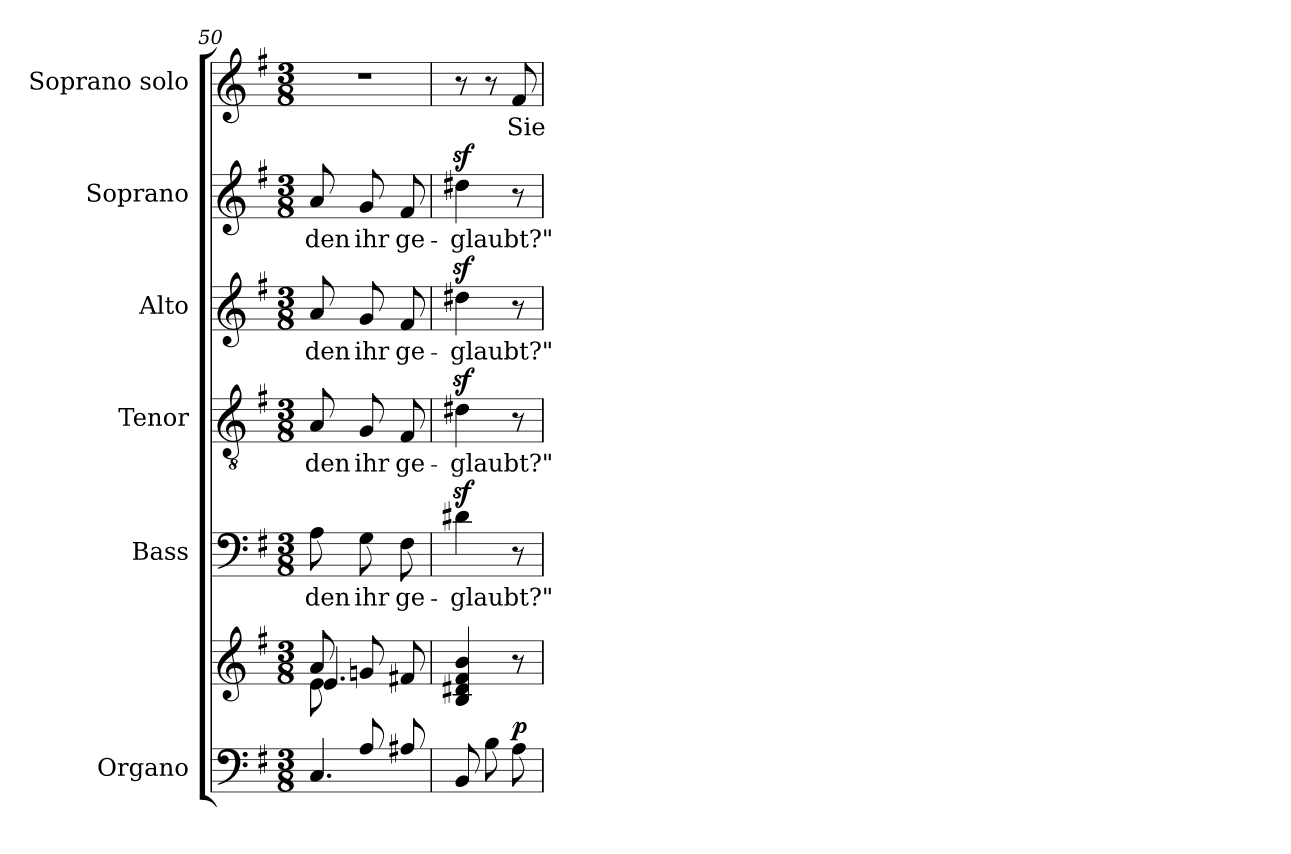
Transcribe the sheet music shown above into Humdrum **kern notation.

**kern	**kern	**dynam	**kern	**text	**kern	**text	**kern	**text	**kern	**text	**kern	**text
*part6	*part6	*part6	*part5	*part5	*part4	*part4	*part3	*part3	*part2	*part2	*part1	*part1
*staff7	*staff6	*staff6/7	*staff5	*staff5	*staff4	*staff4	*staff3	*staff3	*staff2	*staff2	*staff1	*staff1
*I"Organo	*	*	*I"Bass	*	*I"Tenor	*	*I"Alto	*	*I"Soprano	*	*I"Soprano solo	*
*I'Org.	*	*	*I'B.	*	*I'T.	*	*I'A.	*	*I'S.	*	*I'S.s	*
*clefF4	*clefG2	*	*clefF4	*	*clefGv2	*	*clefG2	*	*clefG2	*	*clefG2	*
*k[f#]	*k[f#]	*	*k[f#]	*	*k[f#]	*	*k[f#]	*	*k[f#]	*	*k[f#]	*
*M3/8	*M3/8	*	*M3/8	*	*M3/8	*	*M3/8	*	*M3/8	*	*M3/8	*
=50	=50	=50	=50	=50	=50	=50	=50	=50	=50	=50	=50	=50
*^	*^	*	*	*	*	*	*	*	*	*	*	*
*	*	*	*^	*	*	*	*	*	*	*	*	*	*	*
!	!	!	!	!	!	!	!LO:LY:b	!	!LO:LY:b	!	!LO:LY:b	!	!LO:LY:b	!	!
8ryy	4.C/	8a/	8e\	4.e/	.	8A\	den	8A/	den	8a/	den	8a/	den	4.r	.
!	!	!	!	!	!	!	!LO:LY:b	!	!LO:LY:b	!	!LO:LY:b	!	!LO:LY:b	!	!
8A/	.	8gn/	4ryy	.	.	8G\	ihr	8G/	ihr	8g/	ihr	8g/	ihr	.	.
!	!	!	!	!	!	!	!LO:LY:b	!	!LO:LY:b	!	!LO:LY:b	!	!LO:LY:b	!	!
8A#X/	.	8f#X/	.	.	.	8F#\	ge-	8F#/	ge-	8f#/	ge-	8f#/	ge-	.	.
*v	*v	*	*	*	*	*	*	*	*	*	*	*	*	*	*
*	*v	*v	*v	*	*	*	*	*	*	*	*	*	*	*
=51	=51	=51	=51	=51	=51	=51	=51	=51	=51	=51	=51	=51
!	!	!	!	!LO:LY:b	!	!LO:LY:b	!	!LO:LY:b	!	!LO:LY:b	!	!
8BB/	4B/ 4d#X/ 4f#/ 4b/	.	4d#Xz>\	-glaubt?"	4d#Xz>\	-glaubt?"	4dd#Xz>\	-glaubt?"	4dd#Xz>\	-glaubt?"	8r	.
8B\	.	.	.	.	.	.	.	.	.	.	8r	.
!	!	!LO:DY:a=2	!	!	!	!	!	!	!	!	!	!LO:LY:b
8A\	8r	p	8r	.	8r	.	8r	.	8r	.	8f#/	Sie
=	=	=	=	=	=	=	=	=	=	=	=	=
*-	*-	*-	*-	*-	*-	*-	*-	*-	*-	*-	*-	*-
